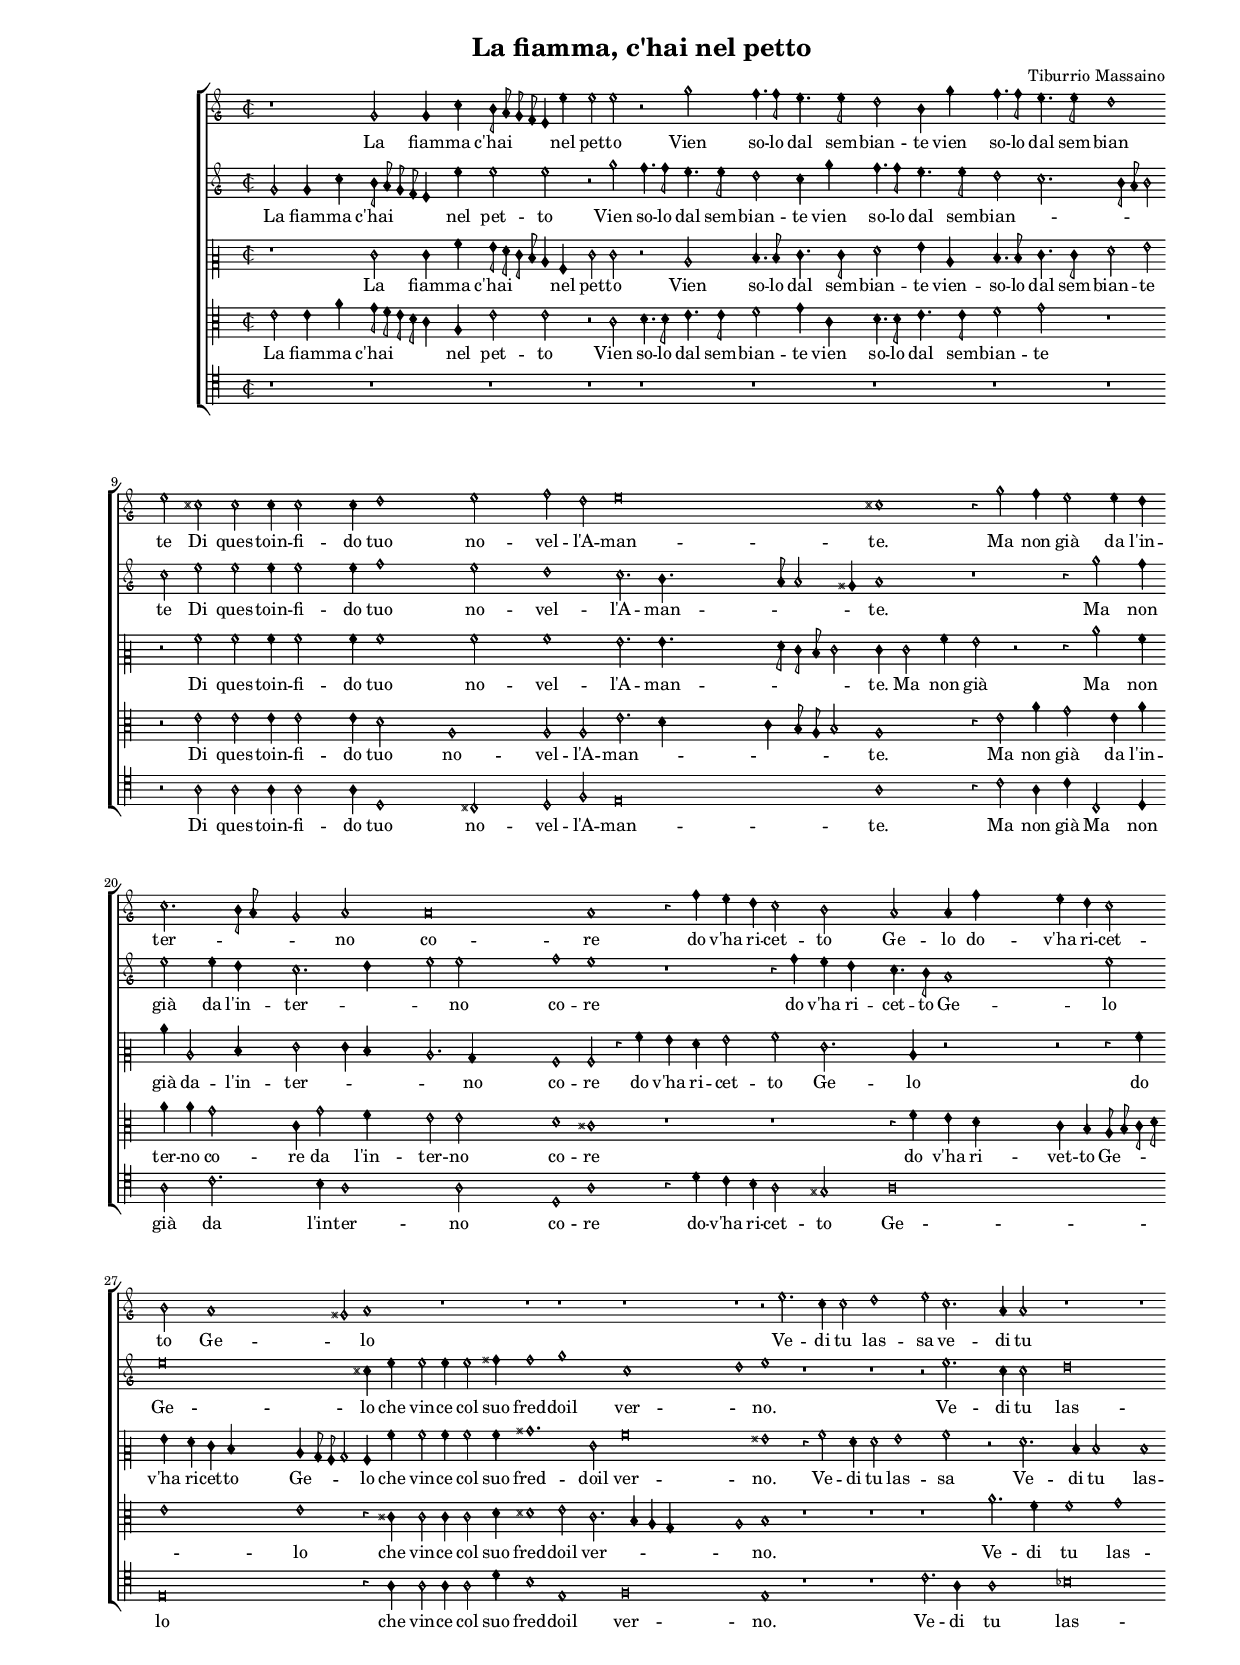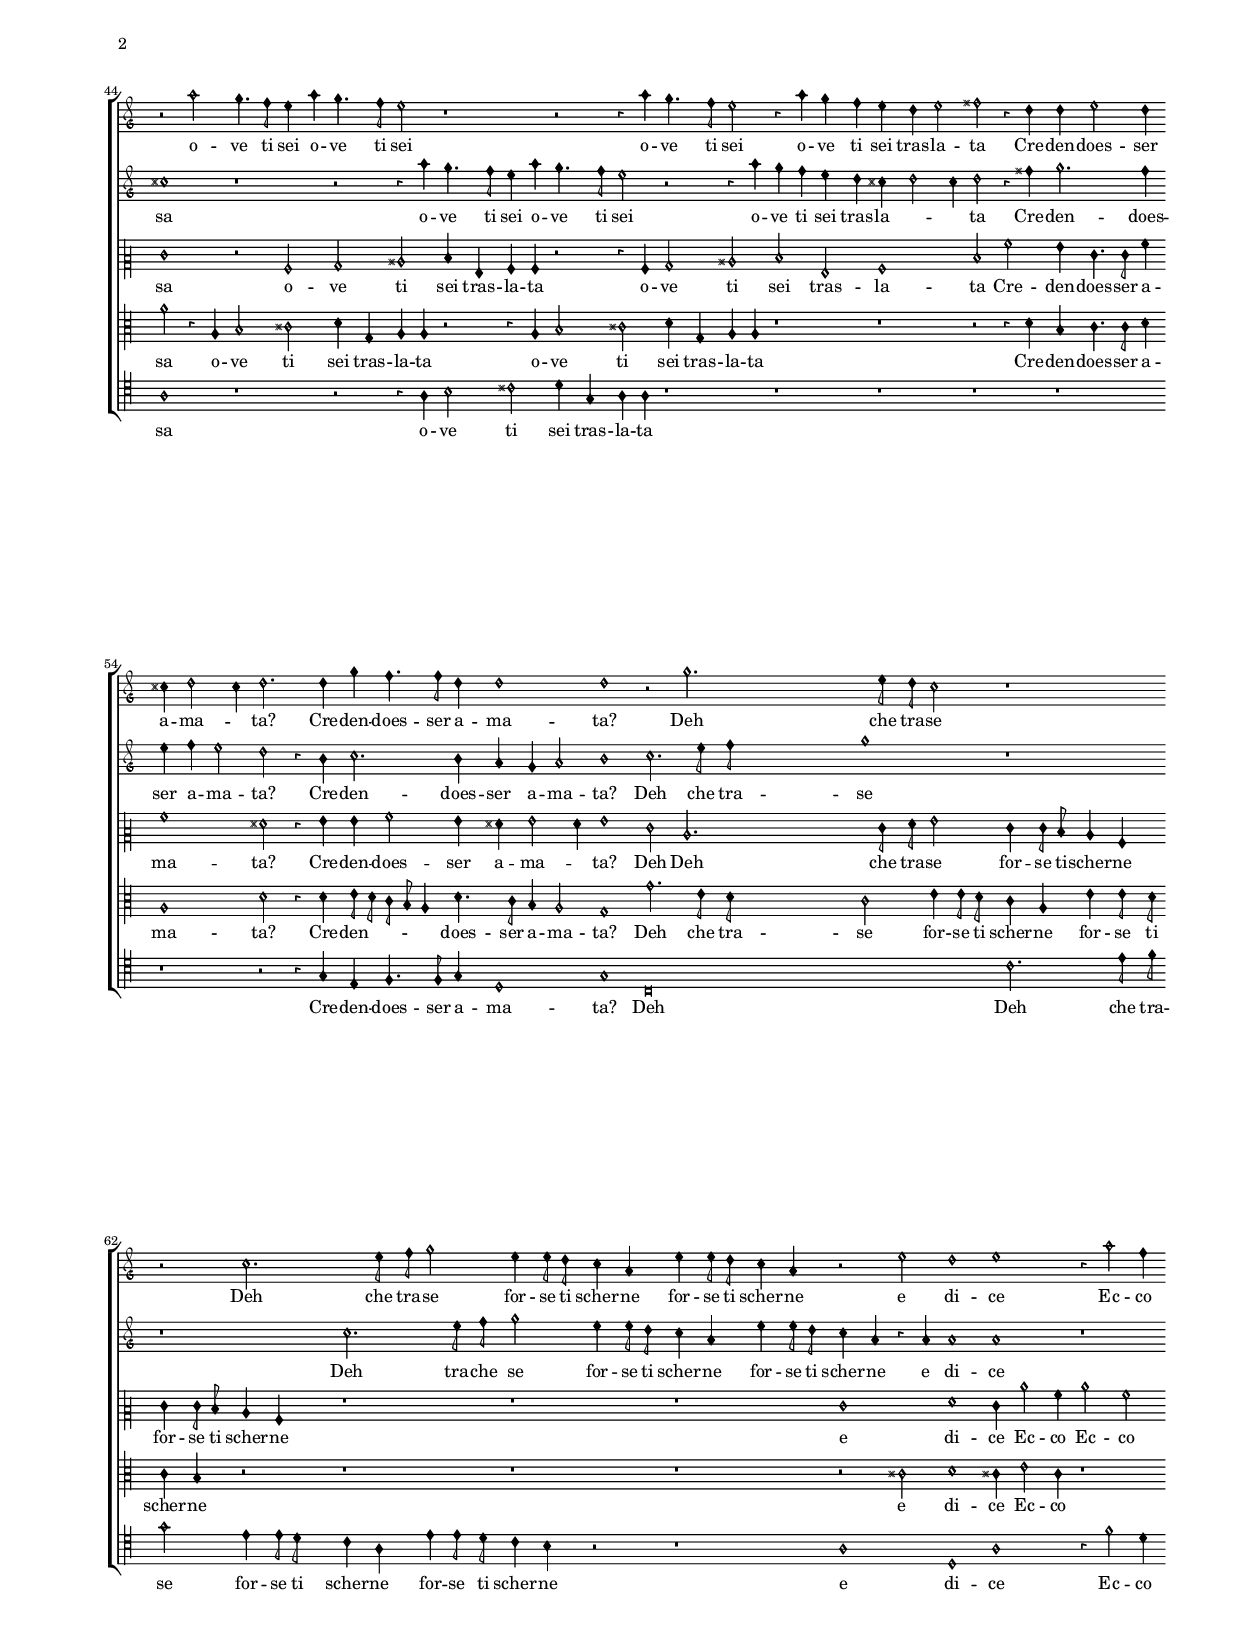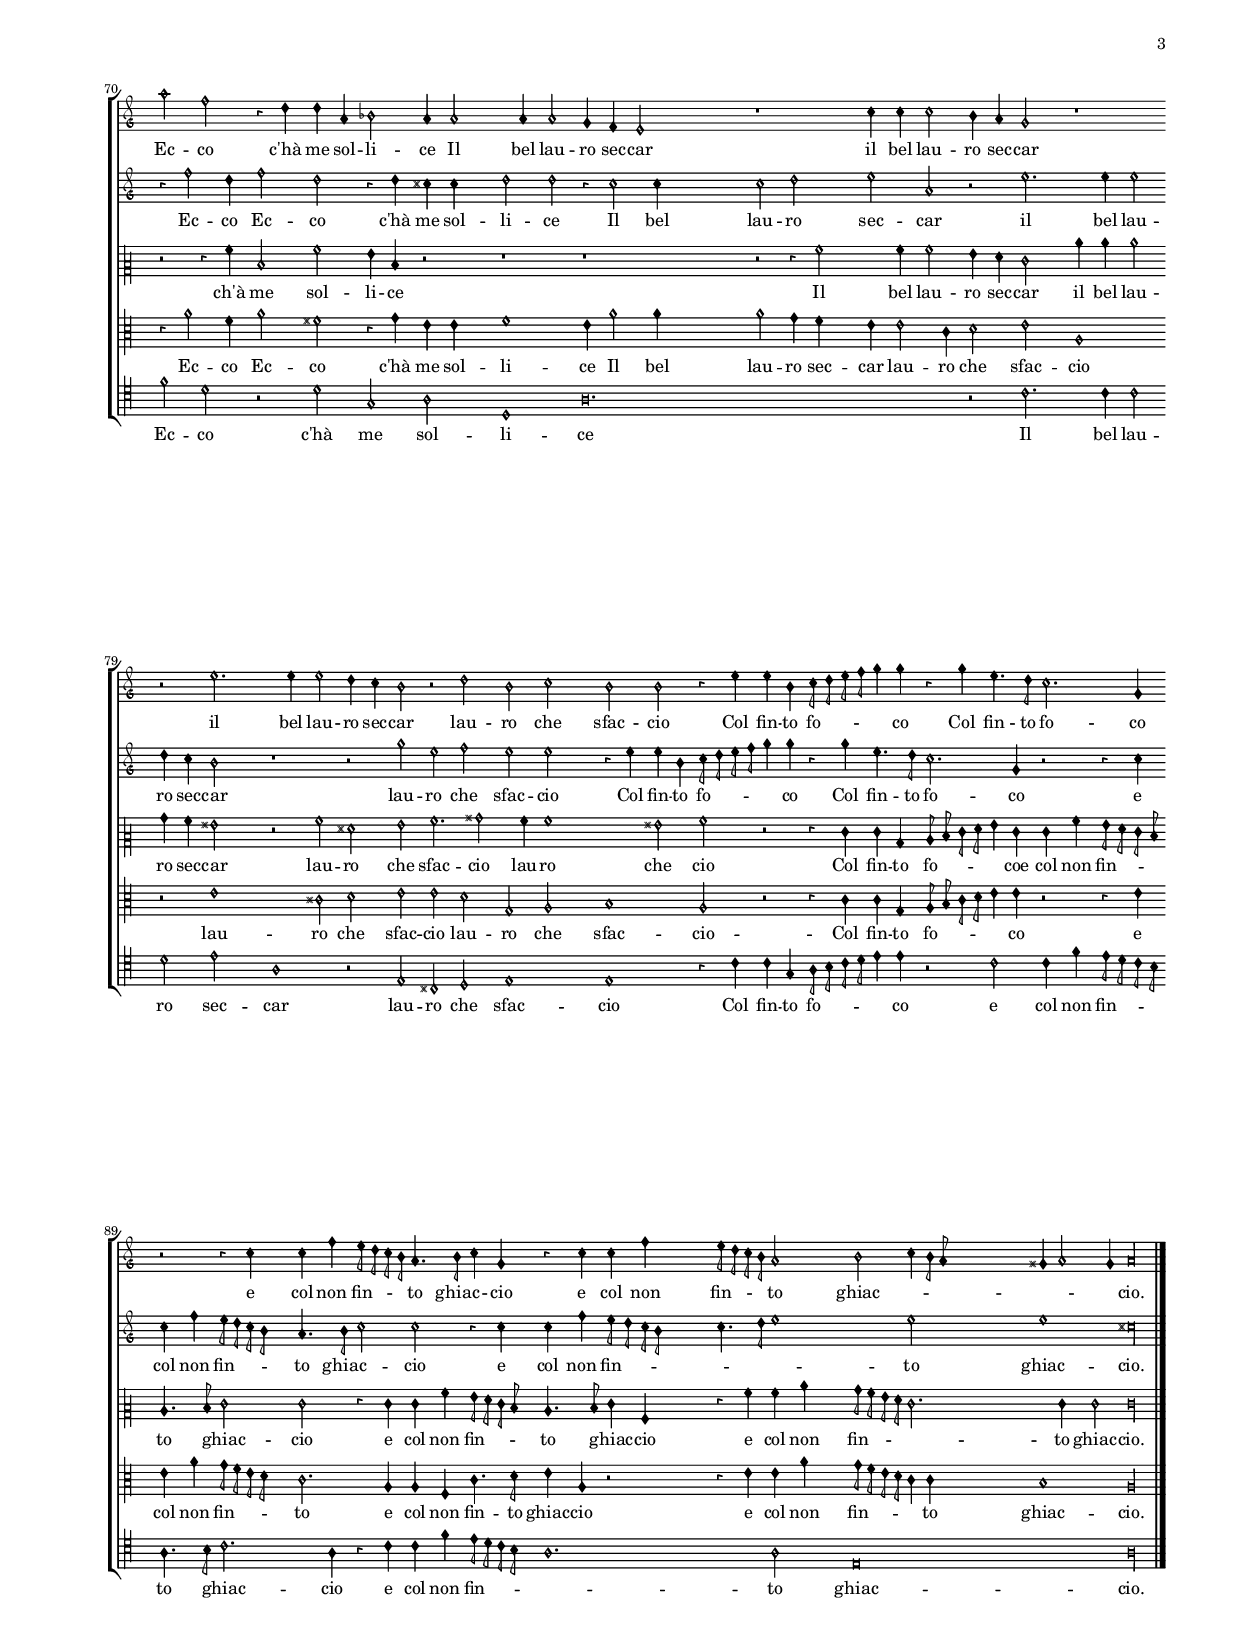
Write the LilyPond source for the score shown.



\version "2.12.0"







#(set-default-paper-size "a4")



\paper {
 top-system-spacing #'basic-distance = #10
  system-system-spacing #'basic-distance = #35
  last-bottom-spacing #'basic-distance = #10



  line-width    = 177.348\mm

  left-margin   = 19.9965\mm
 
 top-margin    = 12.656\mm
 
 bottom-margin = 12.656\mm
 
 %%indent = 0 \mm
 
  %%set to ##t if your score is less than one page:
 
  ragged-last-bottom = ##t
 
  ragged-bottom = ##f
 
  %% system-separator-markup = \slashSeparator 
  
}




\header {

    title = "La fiamma, c'hai nel petto"

    composer = "Tiburrio Massaino"
    
}






AvoiceAA = \relative c'{

\set Score.defaultBarType = "empty"
 \override Staff.TimeSignature #'style = #'mensural
\override Staff.Accidental #'glyph-name-alist = #alteration-mensural-glyph-name-alist
\override Stem #'flag-style = #'mensural
\override Stem #'thickness = #1.0
   \override Voice.NoteHead #'style = #'petrucci
\override Voice.Rest #'style = #'neomensural
\override Score.SpacingSpanner #'spacing-increment = #1.0 % tight spacing     
%% esto se usa para omitir el corchete   override Score.SystemStartBracket #'transparent = ##t
       \clef "petrucci-g"
   
    \key c \major 
    
 
    \time 2/2 
\autoBeamOff


    r1  | % 
 
   g'2 g4 c      | % 2
 
   b8 a g f e4 e'      | % 3

    e2 e      | % 4
 
   r g      | % 5
 
   f4. f8 e4. e8        | % 6
  
\set Score.currentBarNumber = #7
  d2 b4 g'      | % 7
  
\cadenzaOn
  f4. f8 e4. e8 s4 
\cadenzaOff
          | % 8
  
  d1      | % 9

    e2 cis      | % 10
 
\cadenzaOn
    c  c4  c2  
  \cadenzaOff
   | % 11
 
\cadenzaOn
   s4  c d1  
  \cadenzaOff
       | % 12
 
\set Score.currentBarNumber = #13
\cadenzaOn
   s2 e   s2 
    \cadenzaOff
   | % 13
 
   f d      | % 14
 \cadenzaOn
   e\breve  
  \cadenzaOff
     | % 15
 
   s1      | % 16
 
   cis      | % 17
 
   r4 g'2 f4        | % 18
  
\set Score.currentBarNumber = #19
  e2 e4 d      | % 19
 
\cadenzaOn
   c2. b8 a s4 
      \cadenzaOff
    | % 20
 
\cadenzaOn
   g2 a  s2 
   \cadenzaOff
    | % 21
 
 \cadenzaOn
   a\breve    
 \cadenzaOff
      | % 22
 
   s1      | % 23
 
   a        | % 24
 
\set Score.currentBarNumber = #25
   r4 f' e d      | % 25
 
\cadenzaOn
   c2 b  s4 
  \cadenzaOff
    | % 26
 
\cadenzaOn 
   a2 a4 f' s1
          \cadenzaOff
     | % 27
 
   e4 d c2      | % 28

\cadenzaOn
    b a1 s2  
  \cadenzaOff
      | % 29
 
   s2 gis        | % 30
 
\set Score.currentBarNumber = #31
   a1      | % 31
 
   r1  | % 
\cadenzaOn
   r1 s2 
 \cadenzaOff
    | % 33 
\cadenzaOn
   r1 s4 
 \cadenzaOff
    | % 34 
   
   \cadenzaOn
   r1 s1  
    \cadenzaOff
    | % 35 
   r1    | % 36

\set Score.currentBarNumber = #37
\cadenzaOn
    r2 e'2.  
  \cadenzaOff
      | % 37

    s4 c c2      | % 38

\cadenzaOn
    d1 s2 
   \cadenzaOff
      | % 39

\cadenzaOn
    e2 c2. 
     \cadenzaOff
     | % 40
 
\cadenzaOn
   s4 a a2 s4 
   \cadenzaOff
      | % 41

\cadenzaOn
    r1 s1  
   \cadenzaOff
          | % 
 
\set Score.currentBarNumber = #43
    r1 | % 43
   r2 a'      | % 44
  
  g4. f8 e4 a      | % 45
 
   g4. f8 e2      | % 46
  
  r1  | % 

    r2 r4 a        | % 48

\set Score.currentBarNumber = #49
    g4. f8 e2      | % 49
 
   r4 a g f      | % 50
 
   e d e2      | % 51
 
   fis r4 d      | % 52
 
   d e2 d4      | % 53
 
   cis d2  cis4        | % 54

\set Score.currentBarNumber = #55
    d2. d4      | % 55
  
\cadenzaOn
  g f4. f8 d4 s8 
   \cadenzaOff
      | % 56
 
   d1      | % 57
 
   d      | % 58
 
 \cadenzaOn
   r2 g2. s2.  
      \cadenzaOff
   | % 59
  
  s4 e8 d c2        | % 60
 
\set Score.currentBarNumber = #61
   r1  | % 

\cadenzaOn
    r2 c2.  
   \cadenzaOff
      | % 62
 
   s4 e8 f g2      | % 63
 
   e4 e8 d c4 a      | % 64
 
   e' e8 d c4 a      | % 65
 
   r2 e'        | % 66
  
\set Score.currentBarNumber = #67
  d1      | % 67
 
   e      | % 68
  
  r4 a2 f4      | % 69
 
   a2 f      | % 70
 
   r4 d d a      | % 71
 
\cadenzaOn
   bes2 a4 a2  
    \cadenzaOff
       | % 72
  
\set Score.currentBarNumber = #73
  s4 a a2      | % 73

\cadenzaOn
    g4 f e2  s1  s1
           \cadenzaOff
   | % 74
  
  \cadenzaOn
  r1 s4  
      \cadenzaOff
     | % 

    c'4 c c2      | % 76
 
\cadenzaOn
   b4 a g2  s4 
     \cadenzaOff
     | % 77
 
   r1     | % 

\set Score.currentBarNumber = #79
\cadenzaOn
    r2 e'2. s4  
   \cadenzaOff
       | % 79
 
   s4 e e2      | % 80
  
  d4 c b2      | % 81
 
\cadenzaOn
   r d  s4  
  \cadenzaOff
     | % 82
  
\cadenzaOn
  b2 c s2 
  \cadenzaOff
       | % 83
 
   b b        | % 84
 
\set Score.currentBarNumber = #85
   r4 e e b      | % 85
  
  c8 d e f g4 g      | % 86
 
   r g e4. d8      | % 87
  
  c2. g4      | % 88
 
\cadenzaOn
   r2 r4 c   s4 
   \cadenzaOff
    | % 89
 
   c f e8 d c b        | % 90
 
\set Score.currentBarNumber = #91
   a4. b8 c4 g      | % 91
 
\cadenzaOn
   r c c f  s2 
    \cadenzaOff
    | % 92
 
\cadenzaOn
   e8 d c b a2  s2 
    \cadenzaOff
     | % 93
 
 \cadenzaOn
   b c4 b8 a   s1  
    \cadenzaOff
       | % 94
 
   gis4 a2  gis4     | % 95
 
   a\longa  \bar "|." 
\override Staff.BarLine #'transparent = ##f

}% end of last bar in partorvoice

 





AvoiceBA = \relative c'{

   \override Staff.TimeSignature #'style = #'mensural
\override Staff.Accidental #'glyph-name-alist = #alteration-mensural-glyph-name-alist
\override Stem #'flag-style = #'mensural
\override Stem #'thickness = #1.0
   \override Voice.NoteHead #'style = #'petrucci
\override Voice.Rest #'style = #'neomensural  
\override Score.SpacingSpanner #'spacing-increment = #1.0 % tight spacing     
  \clef "petrucci-g"
    \key c \major 
    
 
    \time 2/2
\autoBeamOff

 
    g'2 g4 c      | % 1
  
  b8 a g f e4 e'      | % 2

   e2 e      | % 3
 
   r g      | % 4
 
   f4. f8 e4. e8      | % 5
 
   d2 c4 g'      | % 6
 
   f4. f8 e4. e8      | % 7
 
\cadenzaOn
   d2 c2.  
\cadenzaOff
       | % 8
 
   s4 b8 a b2      | % 9
 
   c e      | % 10
 
\cadenzaOn
   e e4 e2  
 \cadenzaOff
       | % 11
 
\cadenzaOn
   s4 e f1   
  \cadenzaOff
     | % 12

\cadenzaOn
    s2 e   s2 
   \cadenzaOff
     | % 13

    d1      | % 14
 
 \cadenzaOn
   c2. b4. s2 s4.
\cadenzaOff
       | % 15
 
   s8 a a2 gis4      | % 16
 
   a1      | % 17
 
   r1  | % 
 
   r4 g'2 f4      | % 19
  
\cadenzaOn
  e2 e4 d  s4 
   \cadenzaOff
      | % 20
 
\cadenzaOn
   c2. d4  s2 
    \cadenzaOff
    | % 21
 
 \cadenzaOn
   e2 e  s1
  \cadenzaOff
     | % 22
 
   f1      | % 23
 
   e      | % 24
  
  r1  | % 

\cadenzaOn
    r4 f e d  s4 
   \cadenzaOff
     | % 26
 
 \cadenzaOn
   c4. b8 a1 s2  
         \cadenzaOff
       | % 27
 
   s2 e'      | % 28
 
   \cadenzaOn
   e\breve  
         \cadenzaOff
    | % 29
 
   s1      | % 30
  
  cis4 e e2      | % 31
  
  e4 e2 fis4      | % 32
 
\cadenzaOn
    f1  s2  
   \cadenzaOff
    | % 33
 
\cadenzaOn
   g1   s4  
 \cadenzaOff
     | % 34
   
   \cadenzaOn
    c,1 s1   
 \cadenzaOff
        | % 35
 d      | % 36
 
\cadenzaOn
   e   s4 
  \cadenzaOff
    | % 37

    r1  | % 
\cadenzaOn
    r1 s2 
 \cadenzaOff
    | % 39
\cadenzaOn
   r2 e2.  
   \cadenzaOff
     | % 40
 
\cadenzaOn
   s4 c c2   s4 
   \cadenzaOff
     | % 41
 
 \cadenzaOn
   d\breve   
       \cadenzaOff
    | % 42
 
   s1      | % 43
  
  cis      | % 44
  
  r1  | % 
 
   r2 r4 a'      | % 46
 
   g4. f8 e4 a      | % 47
 
   g4. f8 e2      | % 48
 
   r r4 a      | % 49
 
   g f e d      | % 50
 
   cis d2  cis4      | % 51
 
   d2 r4 fis      | % 52
 
   g2.  f4      | % 53
 
   e  f e2      | % 54
  
  d r4 b      | % 55
 
\cadenzaOn
   c2. b4  s8 
    \cadenzaOff
   | % 56
 
   a4 g a2      | % 57
 
   b1      | % 58
 
 \cadenzaOn
   c2. e8 f   s1
      \cadenzaOff
      | % 59
  
  g1      | % 60
 
   r1  | % 

\cadenzaOn
   r1 s4 
   \cadenzaOff
   | % 62 
   c,2. e8 f      | % 63
 
   g2 e4 e8 d      | % 64
 
   c4 a e' e8 d      | % 65
 
   c4 a r a      | % 66
 
   a1      | % 67
 
   a      | % 68
 
   r1  | % 
 
   r4 f'2 d4      | % 70
 
   f2 d      | % 71
 
\cadenzaOn
   r4 d cis  cis s4 
    \cadenzaOff
     | % 72
 
   d2 d      | % 73
 
 \cadenzaOn
   r4 c2 c4 s1  s1  
       \cadenzaOff
      | % 74
 
 \cadenzaOn
   c2 d   s4  
       \cadenzaOff
       | % 75
  
  e2 a,      | % 76
 
\cadenzaOn
   r e'2.  
       \cadenzaOff
   | % 77
 
   s4 e e2      | % 78
  
\cadenzaOn
  d4 c b2 s2 
     \cadenzaOff
     | % 79
 
   r1  | % 

    r2 g'      | % 81
  
\cadenzaOn
  e f  s4  
  \cadenzaOff
    | % 82
  
\cadenzaOn
  e2 e s2 
    \cadenzaOff
    | % 83
  
  r4 e e b      | % 84
 
   c8 d e f g4 g      | % 85
 
   r g e4. d8      | % 86
 
   c2. g4      | % 87
 
   r2 r4 c      | % 88
 
\cadenzaOn
   c f e8 d c b s4 
     \cadenzaOff
     | % 89
 
   a4. b8 c2      | % 90
 
   c r4 c      | % 91
 
\cadenzaOn
   c f e8 d c b  s2 
    \cadenzaOff
     | % 92
 
\cadenzaOn
   c4. d8 e1  
  \cadenzaOff
      | % 93

\cadenzaOn
    s2 e   s1
          \cadenzaOff
    | % 94
  
  e1     | % 95
 
   cis\longa  \bar "|." 
\override Staff.BarLine #'transparent = ##f
}% end of last bar in partorvoice

 





AvoiceCA = \relative c'{

\override Staff.TimeSignature #'style = #'mensural
\override Staff.Accidental #'glyph-name-alist = #alteration-mensural-glyph-name-alist
\override Stem #'flag-style = #'mensural
\override Stem #'thickness = #1.0
   \override Voice.NoteHead #'style = #'petrucci
\override Voice.Rest #'style = #'neomensural
\override Score.SpacingSpanner #'spacing-increment = #1.0 % tight spacing     
    \clef "petrucci-c2"

    \key c \major 
    
 
    \time 2/2 
\autoBeamOff


    r1  | % 
 
   e2 e4 a      | % 2
  
  g8 f e d c4 a      | % 3
 
   e'2 e      | % 4
  
  r c      | % 5
  
  d4. d8 e4. e8      | % 6
  
  f2 g4 c,      | % 7
 
 \cadenzaOn
  d4. d8 e4. e8  s4 
\cadenzaOff
        | % 8
  
  f2 g      | % 9
 
   r a      | % 10
 
\cadenzaOn
   a a4 a2 
   \cadenzaOff
      | % 11
 
\cadenzaOn
   s4 a a1   
  \cadenzaOff
      | % 12
 
\cadenzaOn
   s2 a   s2 
   \cadenzaOff
   | % 13
 
   a1      | % 14
 
 \cadenzaOn
   g2. g4. s4. s2  
 \cadenzaOff
     | % 15
 
   s8 f e d e2      | % 16
 
   e4 e2 a4      | % 17

    g2 r      | % 18
 
   r4 c2 a4      | % 19
 
\cadenzaOn
   c c,2 d4 s4 
   \cadenzaOff
     | % 20
 
\cadenzaOn
   e2 e4 d  s2 
   \cadenzaOff
      | % 21
 
 \cadenzaOn
   c2. b4  s1   
   \cadenzaOff
    | % 22
  
  a1      | % 23
 
   a2 r4 a'      | % 24
 
   g f g2      | % 25
 
\cadenzaOn
   a e2.  
     \cadenzaOff
    | % 26
  
  \cadenzaOn
  s4 c r2  s1  
    \cadenzaOff
    | % 27
 
   r2 r4 a'      | % 28

\cadenzaOn
    g f e d  s1  
        \cadenzaOff
      | % 29
 
   c4 b8 a b2      | % 30
 
   a4 a' a2      | % 31
 
   a4 a2 a4      | % 32
 
\cadenzaOn
   bis1.   
      \cadenzaOff
    | % 33
 
\cadenzaOn
   s2 e, s4 
    \cadenzaOff
      | % 34
 
 \cadenzaOn
   a\breve      \cadenzaOff
      | % 35
 
   s1      | % 36
  
\cadenzaOn
  gis  s4 
     \cadenzaOff
    | % 37
  
  r4 a2 f4      | % 38
 
\cadenzaOn
   f2 g1  
     \cadenzaOff
   | % 39
 
\cadenzaOn
   s2 a   s4 
    \cadenzaOff
   | % 40
  
\cadenzaOn
  r2 f2.  
    \cadenzaOff
    | % 41
 
 \cadenzaOn
 s4 d d2 s1
    \cadenzaOff
     | % 42
 
   d1      | % 43
 
   e      | % 44
  
  r2 a,      | % 45
 
   b cis      | % 46

    d4 g, a a      | % 47
 
   r2 r4 a      | % 48

    b2 cis      | % 49
 
   d g,      | % 50
  
  a1      | % 51
 
   d2 a'      | % 52
  
  g4 e4. e8 a4      | % 53
 
   a1      | % 54
  
  fis2 r4 g      | % 55

\cadenzaOn
    g a2 g4  s8  
    \cadenzaOff
    | % 56
 
   fis4 g2  fis4      | % 57
 
   g1      | % 58
 
 \cadenzaOn
   e2 c2. s2.
       \cadenzaOff
      | % 59
 
   s4 e8 f g2      | % 60
 
   e4 e8 d c4 a      | % 61
 
 \cadenzaOn
  e' e8 d c4 a  s4 
  \cadenzaOff
      | % 62
 
   r1  | % 
 
   r1 | % 64 
   r1 | % 65
   e'1      | % 66
  
  f      | % 67
 
   e4 c'2 a4      | % 68
 
   c2 a      | % 69
 
   r r4 a      | % 70

    d,2 a'      | % 71
 
\cadenzaOn
   g4 d r2  s4 
    \cadenzaOff
    | % 72
 
   r1  | % 
   
   \cadenzaOn
   r1 s1  s1  
      \cadenzaOff
       | % 74
    
    \cadenzaOn
    r2 r4 a'2  
      \cadenzaOff
         | % 75
 
   s4 a a2      | % 76
 
\cadenzaOn
   g4 f e2 s4 
     \cadenzaOff
    | % 77
 
   c'4 c c2      | % 78

\cadenzaOn
    b4 a gis2  s2 
   \cadenzaOff
      | % 79
 
   r a      | % 80
 
   fis g      | % 81
 
\cadenzaOn
   a2. bis2 
     \cadenzaOff
      | % 82
 
\cadenzaOn
   s4 a a1  
    \cadenzaOff
       | % 83

    s2 gis      | % 84
 
   a r      | % 85
 
   r4 e e b      | % 86
 
   c8 d e f g4 e      | % 87
  
  e a g8 f e d      | % 88
 
\cadenzaOn
   c4. d8 e2  s4 
     \cadenzaOff
    | % 89
 
   e2 r4 e      | % 90
 
   e a g8 f e d      | % 91
 
\cadenzaOn
   c4. d8 e4 a, s2 
    \cadenzaOff
    | % 92
 
\cadenzaOn
   r4 a' a c s2 
      \cadenzaOff
     | % 93

\cadenzaOn
    b8 a g f e2.  s2.
      \cadenzaOff
        | % 94
 
   s4 e e2     | % 95
 
   e\longa  \bar "|." 
\override Staff.BarLine #'transparent = ##f
}% end of last bar in partorvoice

 





AvoiceDA = \relative c{

   \override Staff.TimeSignature #'style = #'mensural
\override Staff.Accidental #'glyph-name-alist = #alteration-mensural-glyph-name-alist
\override Stem #'flag-style = #'mensural
\override Stem #'thickness = #1.0
   \override Voice.NoteHead #'style = #'petrucci
\override Voice.Rest #'style = #'neomensural
\override Score.SpacingSpanner #'spacing-increment = #1.0 % tight spacing     
    \clef "petrucci-c3"

    \key c \major 
    
 
    \time 2/2 
 
\autoBeamOff

   e'2 e4 a      | % 1
 
   g8 f e d c4 a      | % 2
 
   e'2 e      | % 3
 
   r c      | % 4
 
   d4. d8 e4. e8      | % 5
 
   f2 g4 c,      | % 6
  
  d4. d8 e4. e8      | % 7
 
\cadenzaOn
   f2 g s4 
\cadenzaOff
        | % 8
  
  r1  | % 

    r2 e      | % 10
  
\cadenzaOn
  e e4 e2  
 \cadenzaOff
      | % 11

\cadenzaOn
    s4 e d2  s2 
  \cadenzaOff
      | % 12
 
\cadenzaOn
   a1  s2 
   \cadenzaOff
     | % 13

    a2 a      | % 14
 
 \cadenzaOn
   e'2. d4 s1  
   \cadenzaOff
   | % 15
 
   c4 b8 a b2      | % 16
 
   a1      | % 17

    r4 e'2 a4      | % 18

    g2 e4 a      | % 19
 
 \cadenzaOn
  a a g2  s4 
   \cadenzaOff
     | % 20
 
\cadenzaOn
   c,4 g'2 f4   s2 
    \cadenzaOff
    | % 21
  
  \cadenzaOn
  e2 e   s1  
  \cadenzaOff
    | % 22
 
   d1      | % 23

    cis      | % 24
 
   r1  | % 

\cadenzaOn
   r1 s4 
  \cadenzaOff
    | % 26
    
    \cadenzaOn
    r4 f e d s1  
  \cadenzaOff
       | % 27
  
  c4 b a8 b c d      | % 28
  
  \cadenzaOn
  e1  s1  
    \cadenzaOff
      | % 29

    e      | % 30
  
  r4 cis  cis2      | % 31
 
    c4  c2 d4      | % 32
 
\cadenzaOn
   dis1  s2 
    \cadenzaOff
    | % 33
 
\cadenzaOn
   e2 c2.   
   \cadenzaOff
     | % 34
  
  \cadenzaOn
  s4 b a g   s1
    \cadenzaOff
      | % 35
 
   a1      | % 36
 
 \cadenzaOn
  b   s4 
  \cadenzaOff
      | % 37
  
  r1  | % 

\cadenzaOn
  r1 s2 
  \cadenzaOff
     | % 39 
\cadenzaOn
  r1 s4 
 \cadenzaOff
    | % 40
\cadenzaOn
    a'2. f4   s4 
  \cadenzaOff
     | % 41
  
  \cadenzaOn
  f1 g1  
    \cadenzaOff
    | % 42
  
  s1      | % 43
 
   a2 r4 a,      | % 44
 
   b2 cis      | % 45
  
  d4 g, a a      | % 46
  
  r2 r4 a      | % 47
  
  b2 cis      | % 48
  
  d4 g, a a      | % 49
 
   r1  | % 

   r1 | % 51
    r2 r4 d      | % 52
 
   b c4. c8 d4      | % 53
 
   a1      | % 54
 
   d2 r4 d      | % 55
 
\cadenzaOn
   e8 d c b a4 d4.  
   \cadenzaOff
     | % 56
 
   s8 c b4 a2      | % 57
 
   g1      | % 58
 
 \cadenzaOn
   g'2. e8 d  s1  
      \cadenzaOff
        | % 59
 
   c2 e4 e8 d      | % 60
 
   c4 a e' e8 d      | % 61

\cadenzaOn
    c4 b r2  s4 
    \cadenzaOff
       | % 62
 
   r1  | % 
   r1 | % 64 
   r1 | % 65
   r2 cis      | % 66
 
   d1      | % 67
  
  cis4 e2  cis4      | % 68
 
   r1  | % 

    r4 a'2 f4      | % 70

   a2 fis      | % 71

\cadenzaOn
    r4 g e e s4 
    \cadenzaOff
      | % 72
 
   f1      | % 73
 
 \cadenzaOn
   e4 a2 a4 s1  s1  
   \cadenzaOff
        | % 74
 
 \cadenzaOn
   a2 g4 f   s4  
        \cadenzaOff
    | % 75
 
   e e2 c4      | % 76
 
\cadenzaOn
   d2 e s4 
    \cadenzaOff
       | % 77
 
   a,1      | % 78
 
\cadenzaOn
   r2 e'1   
    \cadenzaOff
     | % 79
  
  s2 cis      | % 80
 
   d e      | % 81
 
\cadenzaOn
   e d  s4  
    \cadenzaOff
    | % 82
 
\cadenzaOn
   g,2 a  s2 
    \cadenzaOff
    | % 83
 
   b1      | % 84
 
   a2 r      | % 85
 
   r4 c c g      | % 86
 
   a8 b c d e4 e      | % 87
 
   r2 r4 e      | % 88

\cadenzaOn
    e a g8 f e d    s4 
    \cadenzaOff
   | % 89
 
   c2. a4      | % 90
 
   a f c'4. d8      | % 91
 
\cadenzaOn
   e4 a, r2 s2 
    \cadenzaOff
     | % 92
 
\cadenzaOn
   r4 e' e a   s2 
   \cadenzaOff
     | % 93
 
 \cadenzaOn
   g8 f e d c4 c   s1  
      \cadenzaOff
      | % 94
 
   b1     | % 95
 
   a\longa  \bar "|." 
\override Staff.BarLine #'transparent = ##f
}% end of last bar in partorvoice

 






AvoiceEA = \relative c{

   \override Staff.TimeSignature #'style = #'mensural
\override Staff.Accidental #'glyph-name-alist = #alteration-mensural-glyph-name-alist
\override Stem #'flag-style = #'mensural
\override Stem #'thickness = #1.0
   \override Voice.NoteHead #'style = #'petrucci
\override Voice.Rest #'style = #'neomensural
\override Score.SpacingSpanner #'spacing-increment = #1.0 % tight spacing 
      \clef "petrucci-c4" 
    \key c \major 
    
 
    \time 2/2 
 
\autoBeamOff

   r1  | % 
   r1 | % 2 
   r1 | % 3 
   r1 | % 4 
   r1 | % 5 
   r1 | % 6 
   r1 | % 7
 \cadenzaOn
   r1 s4 
 \cadenzaOff
   | % 8 
   r1 | % 9

    r2 a'      | % 10
  
\cadenzaOn
  a a4 a2  
  \cadenzaOff
     | % 11
  
\cadenzaOn
  s4 a d,1  
   \cadenzaOff
     | % 12
 
\cadenzaOn
   s2 cis s2 
   \cadenzaOff
      | % 13
 
   d f      | % 14
 
 \cadenzaOn
   e\breve    
 \cadenzaOff
      | % 15
 
   s1      | % 16
 
   a      | % 17
 
   r4 c2 a4      | % 18
 
   c c,2 d4      | % 19
 
\cadenzaOn
   a'2 c2.  
   \cadenzaOff
      | % 20
  
\cadenzaOn
  s4 b a1  
    \cadenzaOff
     | % 21
 
 \cadenzaOn
   s2 a   s1   
    \cadenzaOff
   | % 22

    d,1      | % 23
 
   a'      | % 24
 
   r4 d c b      | % 25
 
\cadenzaOn
   a2 gis s4 
   \cadenzaOff
      | % 26
 
\cadenzaOn
 
   a\breve  
    \cadenzaOff
    | % 27
 
   s1      | % 28
 
 \cadenzaOn
   e\breve  
   \cadenzaOff
        | % 29
 
   s1      | % 30
 
   r4 a a2      | % 31
 
   a4 a2 d4      | % 32
 
\cadenzaOn
   b1   s2 
  \cadenzaOff
     | % 33
 
\cadenzaOn
   e,1 s4   
   \cadenzaOff
    | % 34
  
  \cadenzaOn
  f\breve    
     \cadenzaOff
     | % 35
 
   s1      | % 36
  
\cadenzaOn
  e  s4 
   \cadenzaOff
      | % 37
 
   r1  | % 

\cadenzaOn
   r1 s2 
  \cadenzaOff
      | % 39 
\cadenzaOn
   c'2. a4  s4 
    \cadenzaOff
     | % 40
  
\cadenzaOn
  a1  s4  
  \cadenzaOff
    | % 41
  
  \cadenzaOn
  bes\breve  
  \cadenzaOff
     | % 42
 
   s1      | % 43
 
   a      | % 44
 
   r1  | % 
 
   r2 r4 a      | % 46
 
   b2 cis      | % 47
 
   d4 g, a a      | % 48
 
   r1  | % 
   r1 | % 50 
   r1 | % 51 
   r1 | % 52 
   r1 | % 53 
   r1 | % 54
  r2 r4 g      | % 55
 
\cadenzaOn
   e f4. f8 g4  s8 
  \cadenzaOff
      | % 56
 
   d1      | % 57
 
   g      | % 58
 
 \cadenzaOn
   c,\breve  
          \cadenzaOff
    | % 59
 
   s1      | % 60
  
    c'2. e8 f      | % 61
 
 \cadenzaOn
  g2 e4 e8 d  s4 
   \cadenzaOff
     | % 62
 
   c4 a e' e8 d      | % 63
 
   c4 b r2      | % 64

    r1  | % 
 
   a1      | % 66
 
   d,      | % 67
 
   a'      | % 68
 
   r4 f'2 d4      | % 69
 
   f2 d      | % 70
 
  
    r d      | % 71
 
\cadenzaOn
   g, a  s4 
    \cadenzaOff
     | % 72
 
   d,1      | % 73
 
 \cadenzaOn
   a'\breve. 
       \cadenzaOff
     | % 74
 
 \cadenzaOn
  s1 s4  
       \cadenzaOff
      | % 75
 
   s1      | % 76
 
\cadenzaOn
   r2 c2.   
   \cadenzaOff
     | % 77
  
  s4 c c2      | % 78

\cadenzaOn
    d e  s2 
   \cadenzaOff
    | % 79

    a,1      | % 80
 
   r2 e      | % 81
 
\cadenzaOn
   cis d  s4 
      \cadenzaOff
    | % 82
 
\cadenzaOn
   e1  s2  
 \cadenzaOff
     | % 83
 
   e1      | % 84
 
   r4 c' c g      | % 85
 
   a8 b c d e4 e      | % 86

    r2 c      | % 87

    c4 f e8 d c b      | % 88

\cadenzaOn
   a4. b8 c2.   
 \cadenzaOff
       | % 89
 
   s4 a r c      | % 90
 
   c f e8 d c b      | % 91
 
\cadenzaOn
   a1.  
 \cadenzaOff
       | % 92
 
\cadenzaOn
   s2 a  s2 
   \cadenzaOff
       | % 93
  
  \cadenzaOn
  e\breve  
   \cadenzaOff
      | % 94
  
  s1     | % 95
 
   a\longa  \bar "|." 
\override Staff.BarLine #'transparent = ##f
}% end of last bar in partorvoice







      ApartAverseA = \lyricmode { 

\set stanza =  \skip4 La fiam -- ma   c'hai     
  \skip4 \skip4 \skip4 \skip4 nel pet -- to Vien so -- lo dal sem -- bian -- te vien so -- lo dal
  sem -- bian te Di ques -- toin -- fi -- do   tuo       no -- vel --
    l'A   -- man -- te. Ma non   già   da   l'in   -- ter -- \skip4 \skip4 \skip4 no
  co -- re do   v'ha   ri -- cet -- to Ge -- lo do --   v'ha   ri -- cet
  -- to Ge -- \skip4 lo Ve -- di tu las -- sa ve -- di tu o -- ve ti
  sei o -- ve ti sei o -- ve ti sei o -- ve ti sei tras -- la -- ta
  Cre -- den -- does -- ser a -- ma -- \skip4 ta? Cre -- den -- does --
  ser a -- ma -- ta?   Deh       che tra -- se   Deh       che tra -- se for -- se ti scher
  -- ne for -- se ti scher -- ne e di -- ce Ec -- co Ec -- co   c'hà   me
  sol -- li -- ce   Il       bel lau -- ro sec -- car il bel lau -- ro
  sec -- car   il       bel lau -- ro sec -- car lau -- ro che sfac --
  cio Col fin -- to fo -- \skip4 \skip4 \skip4 \skip4 co Col fin -- to fo -- co e col non
  fin -- \skip4 \skip4 \skip4 to ghiac -- \skip4 cio e col non fin -- \skip4 \skip4 \skip4 to ghiac -- \skip4
  \skip4 \skip4 \skip4 \skip4  \skip4  cio.  
}
      


ApartBverseA = \lyricmode { 
\set stanza = \skip4 La fiam -- ma   c'hai       \skip4 \skip4 \skip4 \skip4 
  nel pet -- to Vien so -- lo dal sem -- bian -- te vien so -- lo dal
  sem -- bian -- \skip4 \skip4 \skip4 \skip4 te Di ques -- toin -- fi -- do
    tuo       no -- vel --   l'A   -- man -- \skip4 \skip4 \skip4 te. Ma non   già  
  da   l'in   -- ter -- \skip4 \skip4 no co -- re do   v'ha   ri -- cet --
  to Ge -- lo Ge -- lo che vin -- ce col suo fred -- doil ver --
  \skip4 no. Ve -- di tu las -- sa o -- ve ti sei o -- ve ti sei o --
  ve ti sei tras -- la -- \skip4 \skip4 ta Cre -- den -- does -- ser a
  -- ma -- ta? Cre -- den -- does -- ser a -- ma -- ta? Deh che tra -- se Deh
  tra -- che se for -- se ti scher -- ne for -- se ti scher -- ne e di -- ce Ec --
  co Ec -- co   c'hà   me sol -- li -- ce Il bel lau -- ro sec -- car
    il       bel lau -- ro sec -- car lau -- ro che sfac -- cio Col fin
  -- to fo -- \skip4 \skip4 \skip4 \skip4 co Col fin -- to fo -- co e col non fin -- \skip4 \skip4 \skip4 to
  ghiac -- \skip4 cio e col non fin -- \skip4 \skip4 \skip4 \skip4 \skip4 \skip4 to ghiac
  --   cio.  
}
      


ApartCverseA = \lyricmode { 
\set stanza = \skip4 La fiam -- ma   c'hai       \skip4 \skip4 \skip4 \skip4 
  nel pet -- to Vien so -- lo dal sem -- bian -- te vien -- so -- lo
  dal sem -- bian -- te Di ques -- toin -- fi -- do   tuo       no --
  vel --   l'A   -- man -- \skip4 \skip4 \skip4 \skip4 te. Ma non   già   Ma non   già   da --
    l'in   -- ter -- \skip4 \skip4 \skip4 no co -- re do   v'ha   ri --
  cet -- to Ge -- lo do   v'ha   ri -- cet -- to Ge -- \skip4 \skip4 \skip4 lo
  che vin -- ce col suo fred -- doil ver -- no. Ve -- di tu las -- sa
  Ve -- di tu las -- sa o -- ve ti sei tras -- la -- ta o -- ve ti sei
  tras -- la -- ta Cre -- den -- does -- ser a -- ma -- ta? Cre -- den
  -- does -- ser a -- ma -- \skip4 ta? Deh   Deh       che tra -- se for -- se ti --
  scher -- ne for -- se ti scher -- ne e di -- ce Ec -- co Ec -- co
    ch'à   me sol -- li -- ce   Il   bel lau -- ro sec -- car il bel
  lau -- ro sec -- car lau -- ro che sfac --   cio       lau --   ro      
  che cio Col fin -- to fo -- \skip4 \skip4 \skip4 \skip4  coe col non fin --  \skip4 \skip4 \skip4  to   \skip4       
  ghiac -- cio e col non fin -- \skip4 \skip4 \skip4   to   \skip4   ghiac -- cio e col non fin
  -- \skip4 \skip4 \skip4 \skip4 to ghiac --   cio.  
}
      


ApartDverseA = \lyricmode { 
\set stanza = \skip4 La fiam -- ma   c'hai       \skip4
  \skip4 \skip4 \skip4 nel pet -- to Vien so -- lo dal sem -- bian -- te vien so -- lo dal
  sem -- bian -- te Di ques -- toin -- fi -- do tuo no -- vel --   l'A  
  -- man -- \skip4 \skip4 \skip4 \skip4 \skip4  te. Ma non   già   da   l'in   --
  ter -- no co -- re da   l'in   -- ter -- no co -- re do   v'ha   ri --
  vet -- to Ge -- \skip4 \skip4 \skip4 \skip4 lo che vin -- ce col suo fred -- doil ver --
  \skip4 \skip4 \skip4 \skip4 no. Ve -- di tu las -- sa o -- ve ti sei
  tras -- la -- ta o -- ve ti sei tras -- la -- ta Cre -- den -- does
  -- ser a -- ma -- ta? Cre -- den -- \skip4 \skip4 \skip4 \skip4 does -- ser a -- ma -- ta? Deh
  che tra -- se for -- se ti scher -- ne for -- se ti  scher -- ne e di -- ce Ec --
  co Ec -- co Ec -- co   c'hà   me sol -- li -- ce Il bel lau -- ro sec
  -- car lau -- ro che sfac -- cio lau -- ro che sfac -- cio lau -- ro
  che sfac -- cio -- Col fin -- to fo -- \skip4 \skip4 \skip4 \skip4 co e col non fin -- \skip4 \skip4 \skip4 to
  e col non fin -- to ghiac -- cio e col non fin -- \skip4 \skip4 \skip4 \skip4 to ghiac --
    cio.  
}
      


ApartEverseA = \lyricmode { 
\set stanza = \skip4 Di ques -- toin -- fi -- do
    tuo       no -- vel --   l'A   -- man -- te. Ma non   già   Ma non   già  
    da         l'in   -- ter -- no co -- re do --   v'ha   ri -- cet -- to
  Ge --   lo       che vin -- ce col suo fred -- doil ver -- no. Ve -- di
  tu las -- sa o -- ve ti sei tras -- la -- ta Cre -- den -- does --
  ser a -- ma -- ta?   Deh       Deh che tra -- se for -- se ti scher -- ne for --
  se ti scher -- ne e di -- ce Ec -- co Ec -- co   c'hà   me sol -- li --
    ce         Il       bel lau -- ro sec -- car lau -- ro che sfac -- cio
  Col fin -- to fo -- \skip4 \skip4 \skip4 \skip4 co e col non fin --   \skip4 \skip4 \skip4 to \skip4  ghiac -- 
  cio e col non fin -- \skip4 \skip4 \skip4 \skip4 to ghiac --   cio.  
}






\score {
 
    << 

        \context StaffGroup = G<<
 
            \context Staff = ApartA << 

                \context Voice = AvoiceAA \AvoiceAA

            >>

              \context Lyrics = ApartAverseA\lyricsto AvoiceAA  \ApartAverseA


            \context Staff = ApartB <<
 
                \context Voice = AvoiceBA \AvoiceBA

            >>


			   \context Lyrics = ApartBverseA\lyricsto AvoiceBA  \ApartBverseA

            \context Staff = ApartC <<
 
                \context Voice = AvoiceCA \AvoiceCA

            >>

			

			     \context Lyrics = ApartCverseA\lyricsto AvoiceCA  \ApartCverseA
 
 
           \context Staff = ApartD <<
 
                \context Voice = AvoiceDA \AvoiceDA
 
           >>


		        \context Lyrics = ApartDverseA\lyricsto AvoiceDA  \ApartDverseA

		   
            \context Staff = ApartE <<
 
                \context Voice = AvoiceEA \AvoiceEA

            >>


			    \context Lyrics = ApartEverseA\lyricsto AvoiceEA  \ApartEverseA


        >> %end of StaffGroupG



      \set Score.skipBars = ##t

           \set Score.markFormatter = #format-mark-box-letters %%boxed rehearsal-marks

       \override Score.TimeSignature #'style = #'() %%makes timesigs always numerical
 
     %% remove previous line to get cut-time/alla breve or common time 

      \set Score.pedalSustainStyle = #'mixed
 
       %% make spanners comprise the note it end on, so that there is no doubt that this note is included.

       \override Score.TrillSpanner #'(bound-details right padding) = #-2
 
     \override Score.TextSpanner #'(bound-details right padding) = #-1
 
     %% Lilypond's normal textspanners are too weak: 
 
      \override Score.TextSpanner #'dash-period = #1
  
    \override Score.TextSpanner #'dash-fraction = #0.5

      %% lilypond chordname font, like mscore jazzfont, is both far too big and extremely ugly (olagunde@start.no):

      \override Score.ChordName #'font-family = #'roman 

      \override Score.ChordName #'font-size =#0 

      %% In my experience the normal thing in printed scores is maj7 and not the triangle. (olagunde):
 
     \set Score.majorSevenSymbol = \markup {maj7}
  
>>

  

%% Boosey and Hawkes, and Peters, have barlines spanning all staff-groups in a score,

  %% Eulenburg and Philharmonia, like Lilypond, have no barlines between staffgroups.

  %% If you want the Eulenburg/Lilypond style, comment out the following line:
  

\layout {\context {\Score \override BarLine #'transparent = ##t}}

}%% end of score-block 



#(set-global-staff-size 14)
